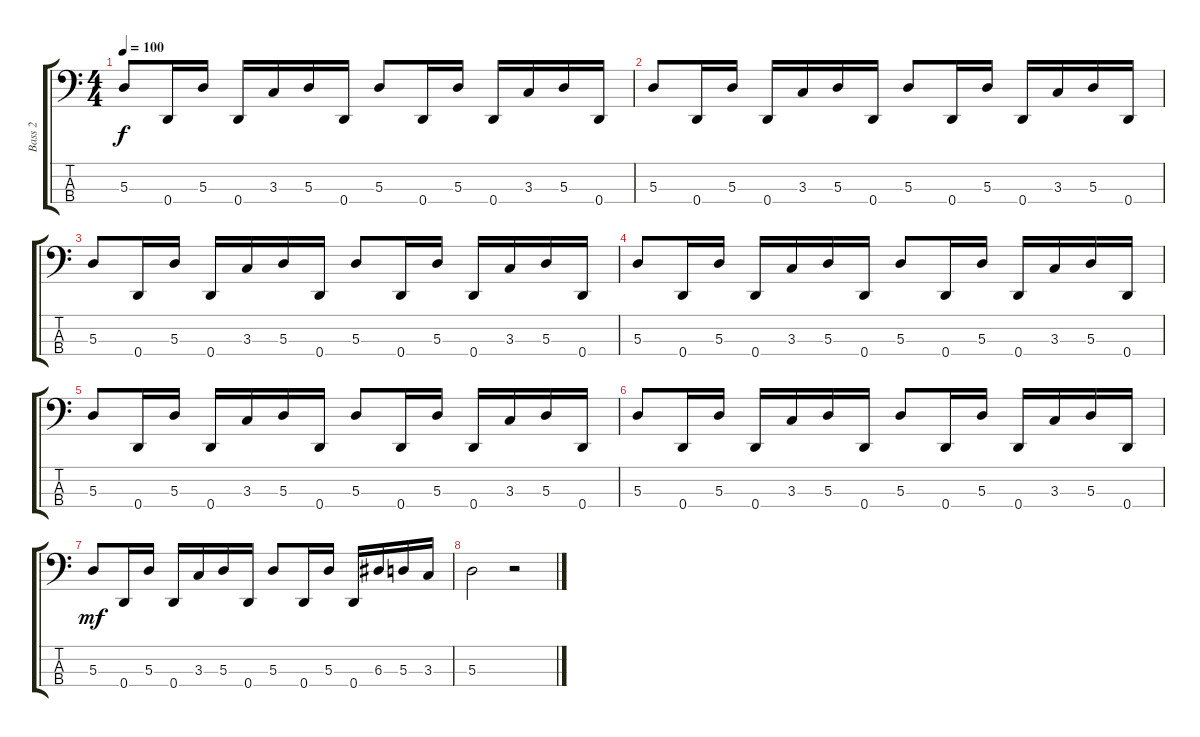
\track ("Bass 2" "Bass 2") {instrument electricbassfinger}
\staff {score tabs}
\tuning (G2 D2 A1 D1) {hide}
\ts (4 4)
\tempo 100
\clef f4
\ks c
5.3.8{dy f} 0.4.16 5.3.16 0.4.16 3.3.16 5.3.16 0.4.16 5.3.8 0.4.16 5.3.16 0.4.16 3.3.16 5.3.16 0.4.16 |
5.3.8 0.4.16 5.3.16 0.4.16 3.3.16 5.3.16 0.4.16 5.3.8 0.4.16 5.3.16 0.4.16 3.3.16 5.3.16 0.4.16 |
5.3.8 0.4.16 5.3.16 0.4.16 3.3.16 5.3.16 0.4.16 5.3.8 0.4.16 5.3.16 0.4.16 3.3.16 5.3.16 0.4.16 |
5.3.8 0.4.16 5.3.16 0.4.16 3.3.16 5.3.16 0.4.16 5.3.8 0.4.16 5.3.16 0.4.16 3.3.16 5.3.16 0.4.16 |
5.3.8 0.4.16 5.3.16 0.4.16 3.3.16 5.3.16 0.4.16 5.3.8 0.4.16 5.3.16 0.4.16 3.3.16 5.3.16 0.4.16 |
5.3.8 0.4.16 5.3.16 0.4.16 3.3.16 5.3.16 0.4.16 5.3.8 0.4.16 5.3.16 0.4.16 3.3.16 5.3.16 0.4.16 |
5.3.8{dy mf} 0.4.16 5.3.16 0.4.16 3.3.16 5.3.16 0.4.16 5.3.8 0.4.16 5.3.16 0.4.16 6.3.16 5.3.16 3.3.16 |
5.3.2 r.2
